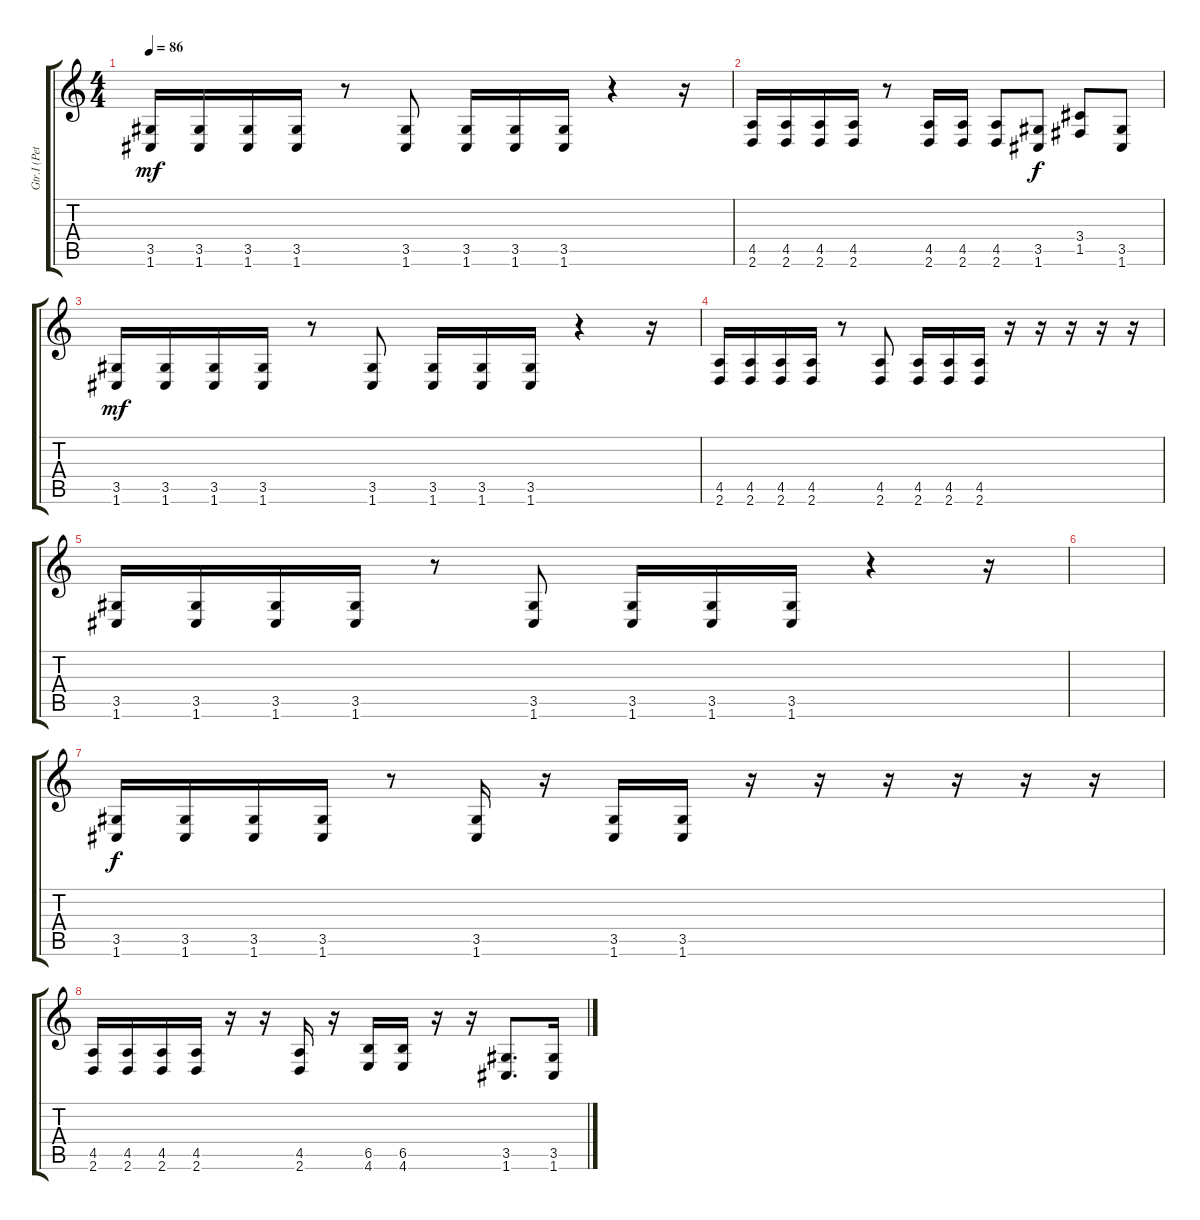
\track ("Gtr.I (Peter)" "Gtr.I (Pet") {instrument distortionguitar}
\staff {score tabs}
\tuning (C4 G3 Eb3 Bb2 F2 C2) {hide}
\ts (4 4)
\tempo 86
\clef g2
\ks c
(3.5 1.6).16{dy mf} (3.5 1.6).16 (3.5 1.6).16 (3.5 1.6).16 r.8 (3.5 1.6).8 (3.5 1.6).16 (3.5 1.6).16 (3.5 1.6).16 r.4 r.16 |
(4.5 2.6).16 (4.5 2.6).16 (4.5 2.6).16 (4.5 2.6).16 r.8 (4.5 2.6).16 (4.5 2.6).16 (4.5 2.6).8 (3.5 1.6).8{dy f} (3.4 1.5).8 (3.5 1.6).8 |
(3.5 1.6).16{dy mf} (3.5 1.6).16 (3.5 1.6).16 (3.5 1.6).16 r.8 (3.5 1.6).8 (3.5 1.6).16 (3.5 1.6).16 (3.5 1.6).16 r.4 r.16 |
(4.5 2.6).16 (4.5 2.6).16 (4.5 2.6).16 (4.5 2.6).16 r.8 (4.5 2.6).8 (4.5 2.6).16 (4.5 2.6).16 (4.5 2.6).16 r.16 r.16 r.16 r.16 r.16 |
(3.5 1.6).16 (3.5 1.6).16 (3.5 1.6).16 (3.5 1.6).16 r.8 (3.5 1.6).8 (3.5 1.6).16 (3.5 1.6).16 (3.5 1.6).16 r.4 r.16 |
|
(3.5 1.6).16{dy f} (3.5 1.6).16 (3.5 1.6).16 (3.5 1.6).16 r.8 (3.5 1.6).16 r.16 (3.5 1.6).16 (3.5 1.6).16 r.16 r.16 r.16 r.16 r.16 r.16 |
(4.5 2.6).16 (4.5 2.6).16 (4.5 2.6).16 (4.5 2.6).16 r.16 r.16 (4.5 2.6).16 r.16 (6.5 4.6).16 (6.5 4.6).16 r.16 r.16 (3.5 1.6).8{d} (3.5 1.6).16
